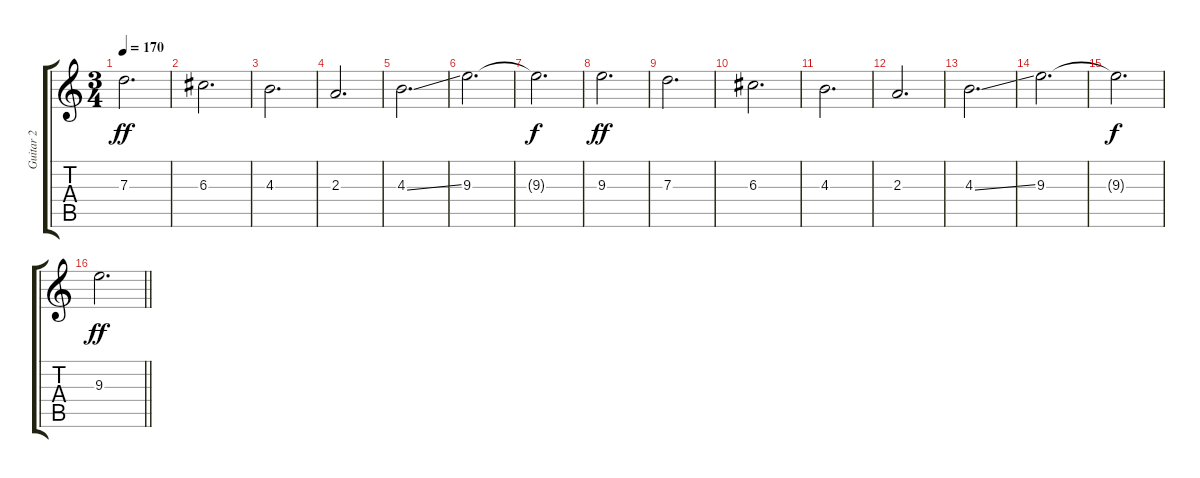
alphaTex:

\track ("Guitar 2" "Guitar 2") {instrument overdrivenguitar}
\staff {score tabs}
\tuning (E4 B3 G3 D3 A2 E2) {hide}
\ts (3 4)
\tempo 170
\clef g2
\ks c
7.3.2{d dy ff} |
6.3.2{d} |
4.3.2{d} |
2.3.2{d} |
4.3{ss}.2{d} |
9.3.2{d} |
9.3{t}.2{d dy f} |
9.3.2{d dy ff} |
7.3.2{d} |
6.3.2{d} |
4.3.2{d} |
2.3.2{d} |
4.3{ss}.2{d} |
9.3.2{d} |
9.3{t}.2{d dy f} |
\barLineRight lightlight
9.3.2{d dy ff}
